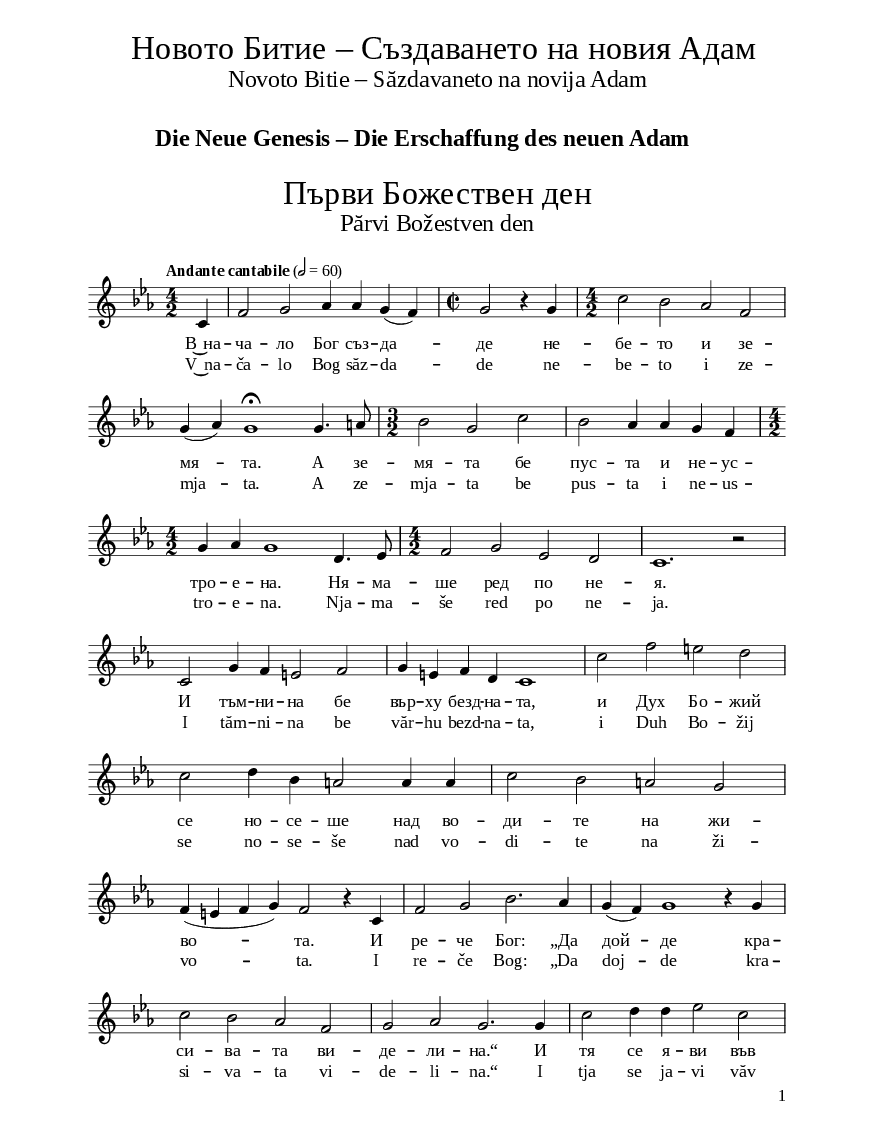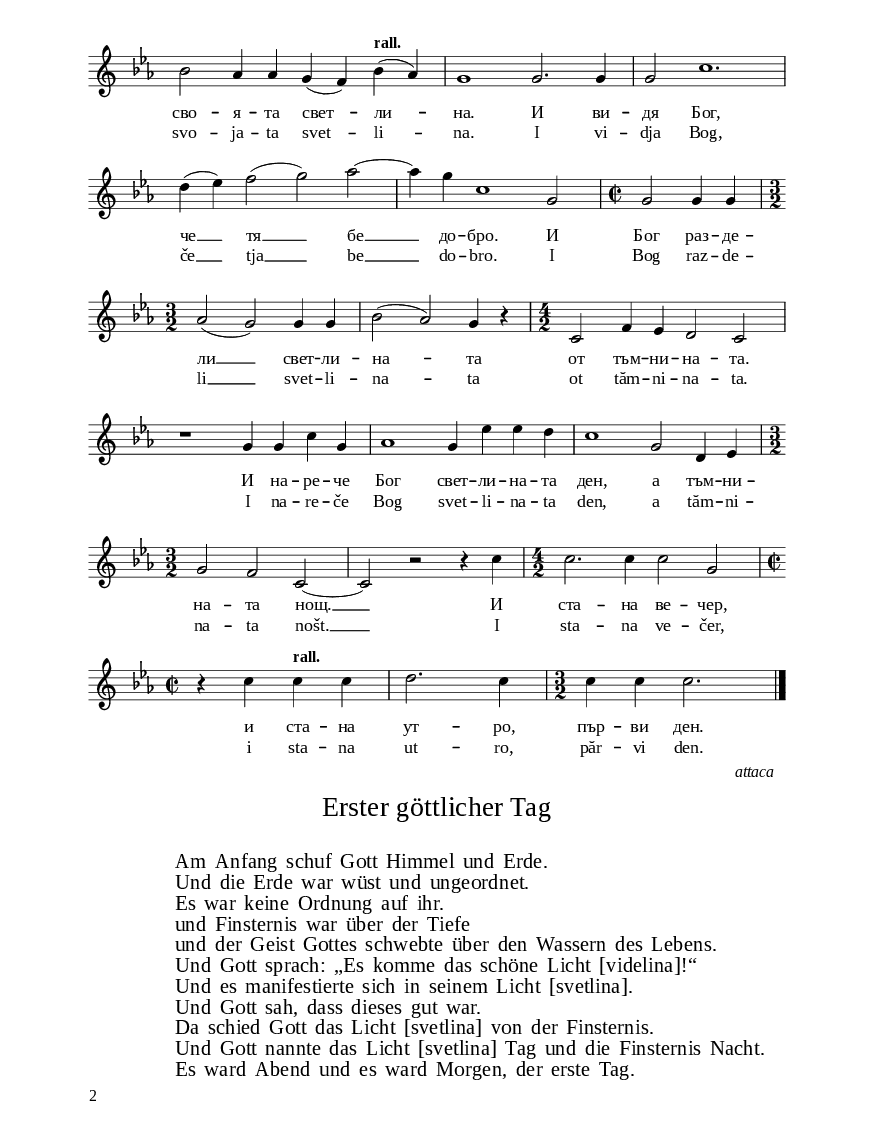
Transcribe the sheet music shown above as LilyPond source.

\version "2.24.2"

% include paper part and global functions
\include "include/globals.ily"

\bookpart {
   \label #'ref191
  \tocItem \markup "Новото Битие – Novoto Bitie"
  \label #'ref191_1
  \tocItem \markup "     Първи Божествен ден – Părvi Božestven den"
  \include "include/bookpart-paper.ily"
  \markup \center-column \normal-text \fontsize #6.5 {
    \center-align
    \line { "     Новото Битие – Създаването на новия Адам" }
     \center-align
   
    \vspace #-0.1
    \center-align
    \line \fontsize #-3 { "     Novoto Bitie – Săzdavaneto na novija Adam" }
    \vspace #-0.1
    \center-align
     \hspace #5.1
    \line \fontsize #-3 \bold  { "Die Neue Genesis – Die Erschaffung des neuen Adam" }
    %\vspace #-0.8
    \center-align
    \line \fontsize #-3 { " " }
  }
  \score {
    \include "include/score-layout.ily"

    \new Voice \absolute {
      \clef treble
      \key c \minor
      \time 4/2
      \tempoFunc "Andante cantabile" 2 "60"
      \autoBeamOff
      \partial 4
      c'4 | f'2 g'2 
      as'4 as'4 g'4 ( f'4 ) | \time 2/2 g'2 r4 g'4 | % 3
      \time 4/2 c''2 bes'2 as'2 f'2 \break | % 4
      g'4 ( as'4 ) g'1 \fermata g'4. a'8 | % 5
      \time 3/2  bes'2 g'2 c''2 | % 6
      bes'2 as'4 as'4 g'4 f'4 \break | % 7
      \time 4/2  g'4 as'4 g'1 d'4. es'8 | % 8
      \time 4/2  f'2 g'2 es'2 d'2 | % 9
      c'1. r2 \break |
      c'2 g'4 f'4 e'2 f'2 | % 11
      g'4 e'4 f'4 d'4 c'1 | % 12
      c''2 f''2 e''2 d''2 \break | % 13
      c''2 d''4 bes'4 a'2 a'4 a'4 | % 14
      c''2 bes'2 a'2 g'2 \break | % 15
      f'4 ( e'4 f'4 g'4 ) f'2 r4 c'4 | % 16
      f'2 g'2 bes'2. as'4 | % 17
      g'4 ( f'4 ) g'1 r4 g'4 \break | % 18
      c''2 bes'2 as'2 f'2 | % 19
      g'2 as'2 g'2. g'4 |
      c''2 d''4 d''4 es''2 c''2 \break | % 21
      bes'2 as'4 as'4 g'4 ( f'4 )  \tempo "rall." bes'4( as'4 )
      | % 22
      g'1 g'2. g'4 | % 23
      g'2 c''1.  | % 24
      d''4 ( es''4 ) f''2 ( g''2 ) as''2 ~ | % 25
      as''4 g''4 c''1 g'2 | % 26
      \time 2/2  g'2 g'4 g'4 \break | % 27
      \time 3/2  as'2 ( g'2 ) g'4 g'4 | % 28
      bes'2 ( as'2 ) g'4 r4 | % 29
      \time 4/2  c'2 f'4 es'4 d'2 c'2 \break |
      r1 g'4 g'4 c''4 g'4 | % 31
      as'1 g'4 es''4 es''4 d''4 | % 32
      c''1 g'2 d'4 es'4 \break | % 33
      \time 3/2  g'2 f'2 c'2 ~ | % 34
      c'2 r2 r4 c''4 | % 35
      \time 4/2  c''2. c''4 c''2 g'2 \break | % 36
      \time 2/2  r4 c''4 \tempo "rall."  c''4c''4 | % 37
      d''2. c''4 | % 38
      \time 3/2 c''4 c''4 c''2. \bar "|."
    }

    \addlyrics {
      В~на -- ча --
      ло Бог съз -- да -- де не -- бе -- то и зе --
      мя -- та. А зе -- мя -- та бе пус -- та и не
      -- ус -- тро -- е -- на. Ня -- ма -- ше ред по
      не -- я. И тъм -- ни -- на бе вър -- ху безд --
      на -- та, и Дух Бо -- жий се но -- се -- ше
      над во -- ди -- те на жи -- во -- та. И ре --
      че Бог: „Да дой -- де кра -- си -- ва -- та ви
      -- де -- ли -- на.“ И тя се я -- ви във сво --
      я -- та свет -- ли -- на. И ви -- дя Бог, че __
      тя __ бе __ до -- бро. И Бог раз -- де -- ли __ свет --
      ли -- на -- та от тъм -- ни -- на -- та. И на --
      ре -- че Бог свет -- ли -- на -- та ден, а тъм
      -- ни -- на -- та нощ. __ И ста -- на ве -- чер, и
      ста -- на ут -- ро, пър -- ви ден.}
     \addlyrics {
      V~na -- ča --
      lo Bog săz -- da -- de ne -- be -- to i ze --
      mja -- ta. A ze -- mja -- ta be pus -- ta i ne
      -- us -- tro -- e -- na. Nja -- ma -- še red po
      ne -- ja. I tăm -- ni -- na be văr -- hu bezd --
      na -- ta, i Duh Bo -- žij se no -- se -- še
      nad vo -- di -- te na ži -- vo -- ta. I re --
      če Bog: „Da doj -- de kra -- si -- va -- ta vi
      -- de -- li -- na.“ I tja se ja -- vi văv svo --
      ja -- ta svet -- li -- na. I vi -- dja Bog, če __
      tja __ be __ do -- bro. I Bog raz -- de -- li __ svet --
      li -- na -- ta ot tăm -- ni -- na -- ta. I na --
      re -- če Bog svet -- li -- na -- ta den, a tăm
      -- ni -- na -- ta nošt. __ I sta -- na ve -- čer, i
      sta -- na ut -- ro, păr -- vi den.}

        \header {
          title = \titleFunc "Първи Божествен ден" "Părvi Božestven den"
        }

        \midi{}

      } % score

      \markup \raise #2.8 \override #'(baseline-skip . 2) {
        \column {
          \fill-line \italic { "" "" \concat {"attaca" "   " }}
        }
      }

      % include foreign translation(s) of the song
      \version "2.24.2"

\markup \fill-line { \fontsize #deTitleFontSize "Erster göttlicher Tag" }
\markup \null
\markup \null
\markup \fontsize #deCoupletFontSize {
  \hspace #7
  \override #`(baseline-skip . ,deCoupletBaselineSkip)

  \column {
    \line { " " }

\line { " "Am Anfang schuf Gott Himmel und Erde.}

\line { " "Und die Erde war wüst und ungeordnet. }

\line { " "Es war keine Ordnung auf ihr. }

\line { " " und Finsternis war über der Tiefe }

\line { " "und der Geist Gottes schwebte über den Wassern
des Lebens.}

\line { " "Und Gott sprach: „Es komme das schöne Licht [videlina]!“  }

\line { " "Und es manifestierte sich in seinem Licht [svetlina].}

\line { " "Und Gott sah, dass dieses gut war.}

\line { " "Da schied Gott das Licht [svetlina] von der Finsternis.}

\line { " "Und Gott nannte das Licht [svetlina] Tag und die Finsternis Nacht.}

\line { " "Es ward Abend und es ward Morgen, der erste Tag.}

  }
}



    } % bookpart

    % Più mosso
    %
